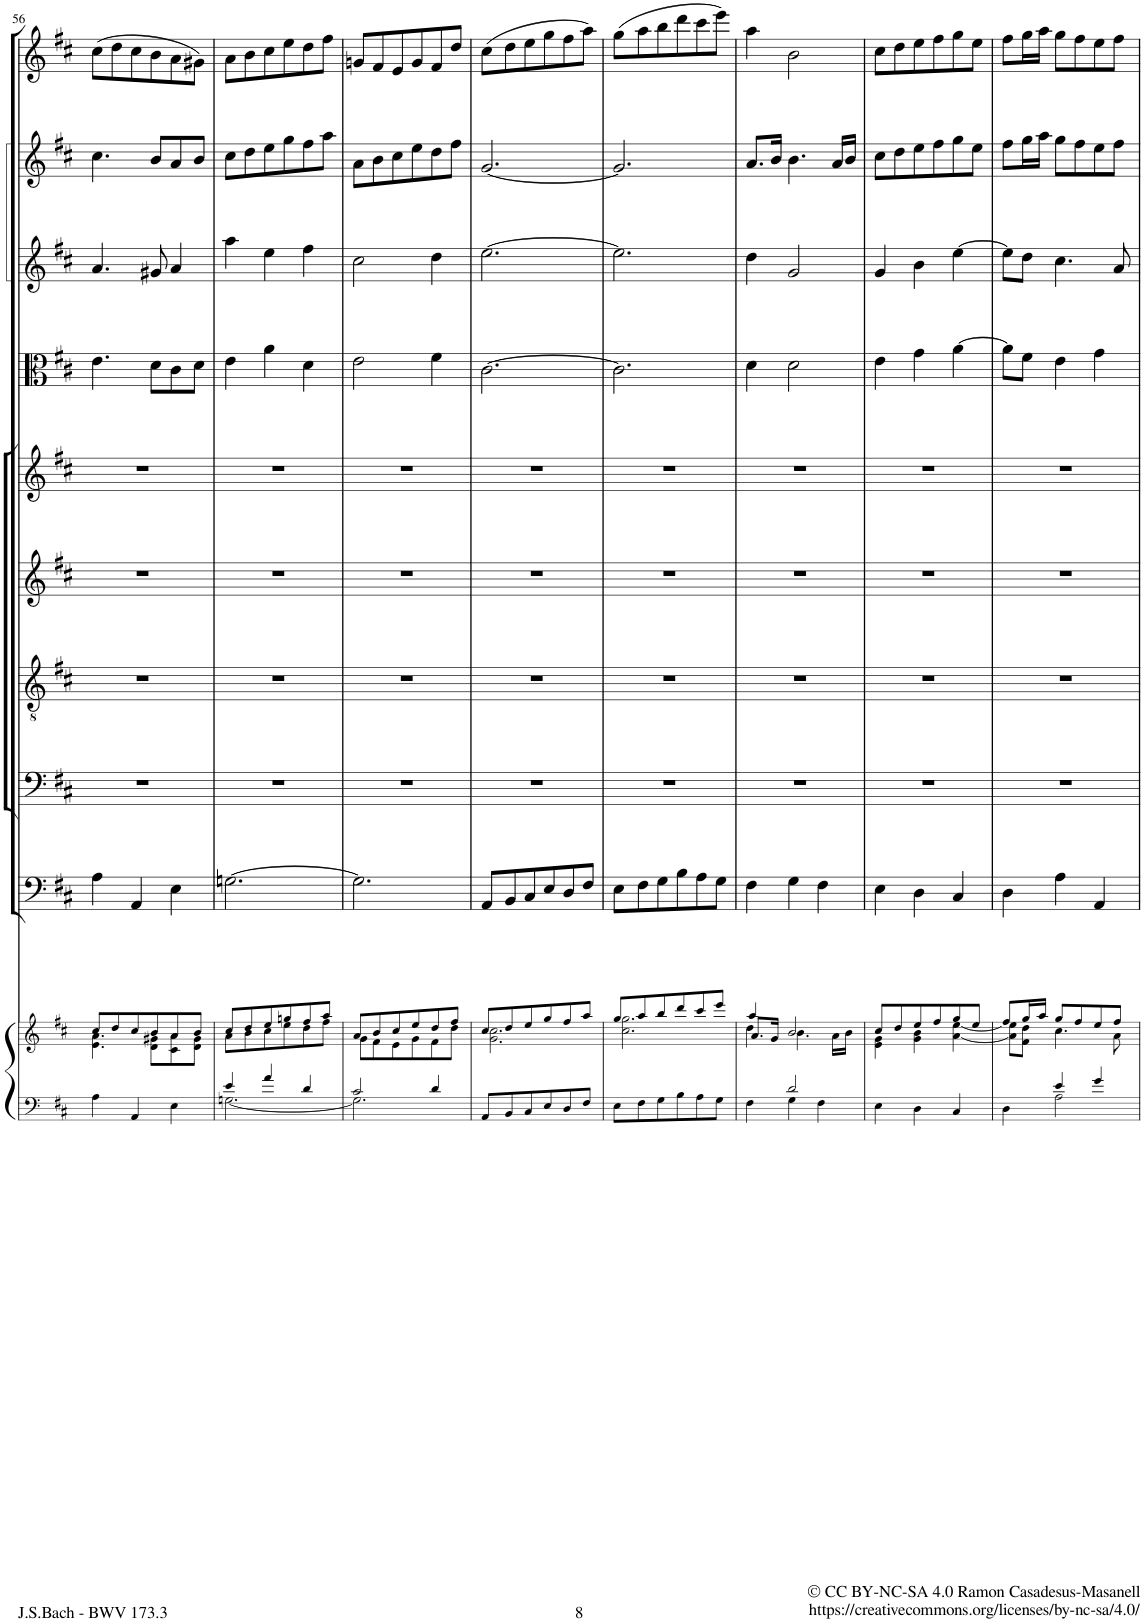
**kern	**kern	**kern	**kern	**kern	**kern	**kern	**kern	**kern	**kern	**kern
*part10	*part10	*part9	*part8	*part7	*part6	*part5	*part4	*part3	*part2	*part1
*staff11	*staff10	*staff9	*staff8	*staff7	*staff6	*staff5	*staff4	*staff3	*staff2	*staff1
*I"Piano reduction	*	*I"Continuo	*I"Basso	*I"Tenore	*I"Alto	*I"Soprano	*I"Viola	*I"Violino II	*I"Violino I	*I"Flauto traverso I.II.
*I'Pno	*	*	*	*	*	*	*I'Vla	*I'Vln	*I'Vln	*I'Fl
!!LO:PB:g=z
*clefF4	*clefG2	*clefF4	*clefF4	*clefGv2	*clefG2	*clefG2	*clefC3	*clefG2	*clefG2	*clefG2
*k[f#c#]	*k[f#c#]	*k[f#c#]	*k[f#c#]	*k[f#c#]	*k[f#c#]	*k[f#c#]	*k[f#c#]	*k[f#c#]	*k[f#c#]	*k[f#c#]
*M3/4	*M3/4	*M3/4	*M3/4	*M3/4	*M3/4	*M3/4	*M3/4	*M3/4	*M3/4	*M3/4
=56	=56	=56	=56	=56	=56	=56	=56	=56	=56	=56
*	*^	*	*	*	*	*	*	*	*	*
4A\	8cc#/L	4.e\ 4.a\	4A\	2.r	2.r	2.r	2.r	4.e\	4.a/	4.cc#\	(8cc#\L
.	8dd/	.	.	.	.	.	.	.	.	.	8dd\
4AA/	8cc#/	.	4AA/	.	.	.	.	.	.	.	8cc#\
.	8b/	8d\ 8g#X\L	.	.	.	.	.	8d\L	8g#X/	8b/L	8b\
4E\	8a/	8c#\ 8a\	4E\	.	.	.	.	8c#\	4a/	8a/	8a\
.	8b/J	8d\ 8g#\J	.	.	.	.	.	8d\J	.	8b/J	8g#X\J)
=57	=57	=57	=57	=57	=57	=57	=57	=57	=57	=57	=57
*^	*	*	*	*	*	*	*	*	*	*	*
4e/	[2.Gn\	8cc#/L	8a\L	[2.Gn\	2.r	2.r	2.r	2.r	4e\	4aa\	8cc#\L	8a\L
.	.	8dd/	8b\	.	.	.	.	.	.	.	8dd\	8b\
4a/	.	8ee/	8cc#\	.	.	.	.	.	4a\	4ee\	8ee\	8cc#\
.	.	8ggn/	8ee\	.	.	.	.	.	.	.	8gg\	8ee\
4d/	.	8ff#/	8dd\	.	.	.	.	.	4d\	4ff#\	8ff#\	8dd\
.	.	8aa/J	8ff#\J	.	.	.	.	.	.	.	8aa\J	8ff#\J
=58	=58	=58	=58	=58	=58	=58	=58	=58	=58	=58	=58	=58
2c#/	2.G\]	8a/L	8g\L	2.G\]	2.r	2.r	2.r	2.r	2e\	2cc#\	8a\L	8gn/L
.	.	8b/	8f#\	.	.	.	.	.	.	.	8b\	8f#/
.	.	8cc#/	8e\	.	.	.	.	.	.	.	8cc#\	8e/
.	.	8ee/	8g\	.	.	.	.	.	.	.	8ee\	8g/
4d/	.	8dd/	8f#\	.	.	.	.	.	4f#\	4dd\	8dd\	8f#/
.	.	8ff#/J	8dd\J	.	.	.	.	.	.	.	8ff#\J	8dd/J
*v	*v	*	*	*	*	*	*	*	*	*	*	*
=59	=59	=59	=59	=59	=59	=59	=59	=59	=59	=59	=59
8AA/L	8cc#/L	2.g\ 2.cc#\	8AA/L	2.r	2.r	2.r	2.r	[2.c#\	[2.ee\	[2.g/	(8cc#\L
8BB/	8dd/	.	8BB/	.	.	.	.	.	.	.	8dd\
8C#/	8ee/	.	8C#/	.	.	.	.	.	.	.	8ee\
8E/	8gg/	.	8E/	.	.	.	.	.	.	.	8gg\
8D/	8ff#/	.	8D/	.	.	.	.	.	.	.	8ff#\
8F#/J	8aa/J	.	8F#/J	.	.	.	.	.	.	.	8aa\J)
=60	=60	=60	=60	=60	=60	=60	=60	=60	=60	=60	=60
8E\L	8gg/L	2.cc#\ 2.gg\	8E\L	2.r	2.r	2.r	2.r	2.c#\]	2.ee\]	2.g/]	(8gg\L
8F#\	8aa/	.	8F#\	.	.	.	.	.	.	.	8aa\
8G\	8bb/	.	8G\	.	.	.	.	.	.	.	8bb\
8B\	8ddd/	.	8B\	.	.	.	.	.	.	.	8ddd\
8A\	8ccc#/	.	8A\	.	.	.	.	.	.	.	8ccc#\
8G\J	8eee/J	.	8G\J	.	.	.	.	.	.	.	8eee\J)
=61	=61	=61	=61	=61	=61	=61	=61	=61	=61	=61	=61
*^	*	*^	*	*	*	*	*	*	*	*	*
4ryy	4F#\	4aa/	4dd\	8.a/L	4F#\	2.r	2.r	2.r	2.r	4d\	4dd\	8.a/L	4aa\
.	.	.	.	16g/Jk	.	.	.	.	.	.	.	16b/Jk	.
2d/	4G\	2b/	4.b\	2ryy	4G\	.	.	.	.	2d\	2g/	4.b\	2b\
.	4F#\	.	.	.	4F#\	.	.	.	.	.	.	.	.
.	.	.	16a\LL	.	.	.	.	.	.	.	.	16a/LL	.
.	.	.	16b\JJ	.	.	.	.	.	.	.	.	16b/JJ	.
*v	*v	*	*	*	*	*	*	*	*	*	*	*	*
*	*	*v	*v	*	*	*	*	*	*	*	*	*
=62	=62	=62	=62	=62	=62	=62	=62	=62	=62	=62	=62
4E\	8cc#/L	4e\ 4g\	4E\	2.r	2.r	2.r	2.r	4e\	4g/	8cc#\L	8cc#\L
.	8dd/	.	.	.	.	.	.	.	.	8dd\	8dd\
4D\	8ee/	4g\ 4b\	4D\	.	.	.	.	4g\	4b\	8ee\	8ee\
.	8ff#/	.	.	.	.	.	.	.	.	8ff#\	8ff#\
4C#/	8gg/	[4a\ [4ee\	4C#/	.	.	.	.	[4a\	[4ee\	8gg\	8gg\
.	8ee/J	.	.	.	.	.	.	.	.	8ee\J	8ee\J
=63	=63	=63	=63	=63	=63	=63	=63	=63	=63	=63	=63
*^	*	*	*	*	*	*	*	*	*	*	*
4ryy	4D\	8ff#/L	8a\] 8ee\]L	4D\	2.r	2.r	2.r	2.r	8a\L]	8ee\L]	8ff#\L	8ff#\L
.	.	16gg/L	8f#\ 8dd\J	.	.	.	.	.	8f#\J	8dd\J	16gg\L	16gg\L
.	.	16aa/JJ	.	.	.	.	.	.	.	.	16aa\JJ	16aa\JJ
4e/	2A\	8gg/L	4.cc#\	4A\	.	.	.	.	4e\	4.cc#\	8gg\L	8gg\L
.	.	8ff#/	.	.	.	.	.	.	.	.	8ff#\	8ff#\
4g/	.	8ee/	.	4AA/	.	.	.	.	4g\	.	8ee\	8ee\
.	.	8ff#/J	8a\	.	.	.	.	.	.	8a/	8ff#\J	8ff#\J
*v	*v	*	*	*	*	*	*	*	*	*	*	*
*	*v	*v	*	*	*	*	*	*	*	*	*
=	=	=	=	=	=	=	=	=	=	=
*-	*-	*-	*-	*-	*-	*-	*-	*-	*-	*-
